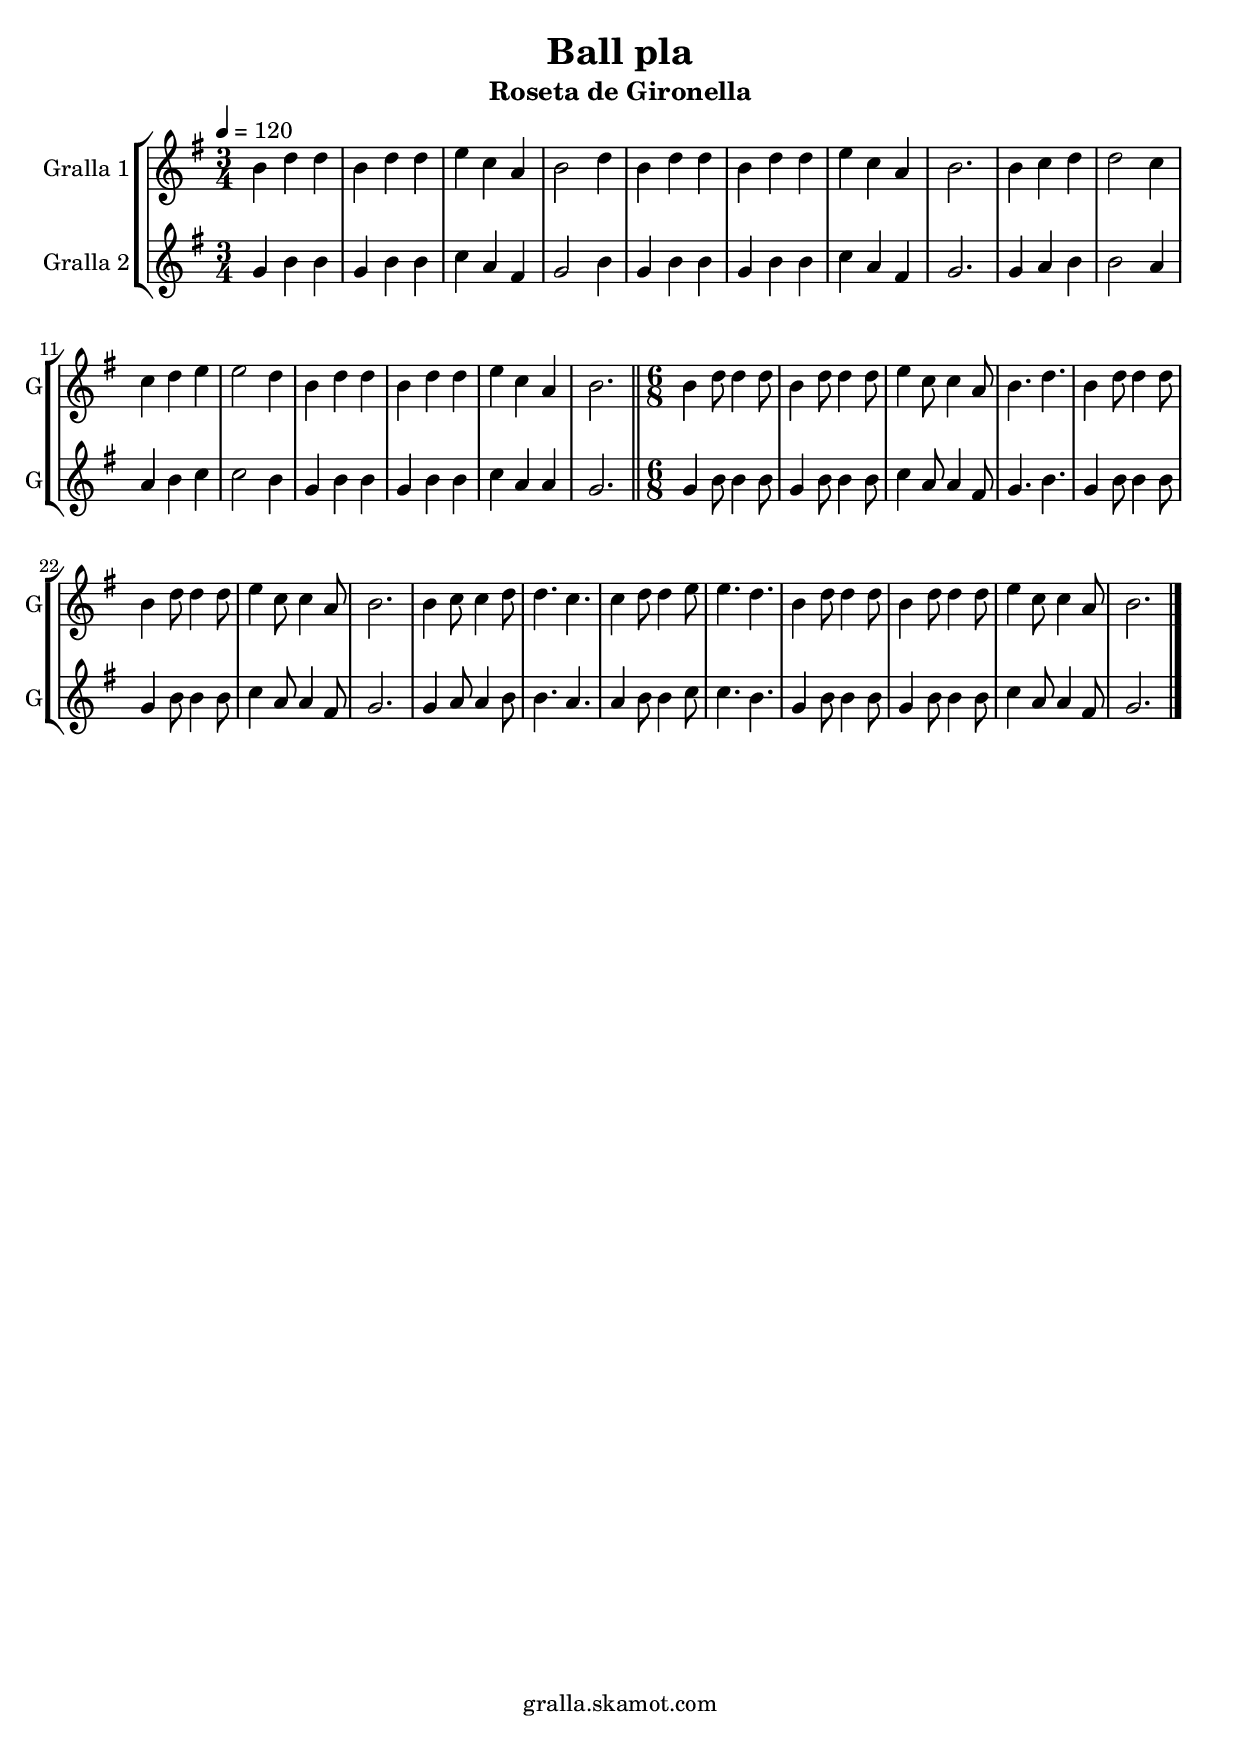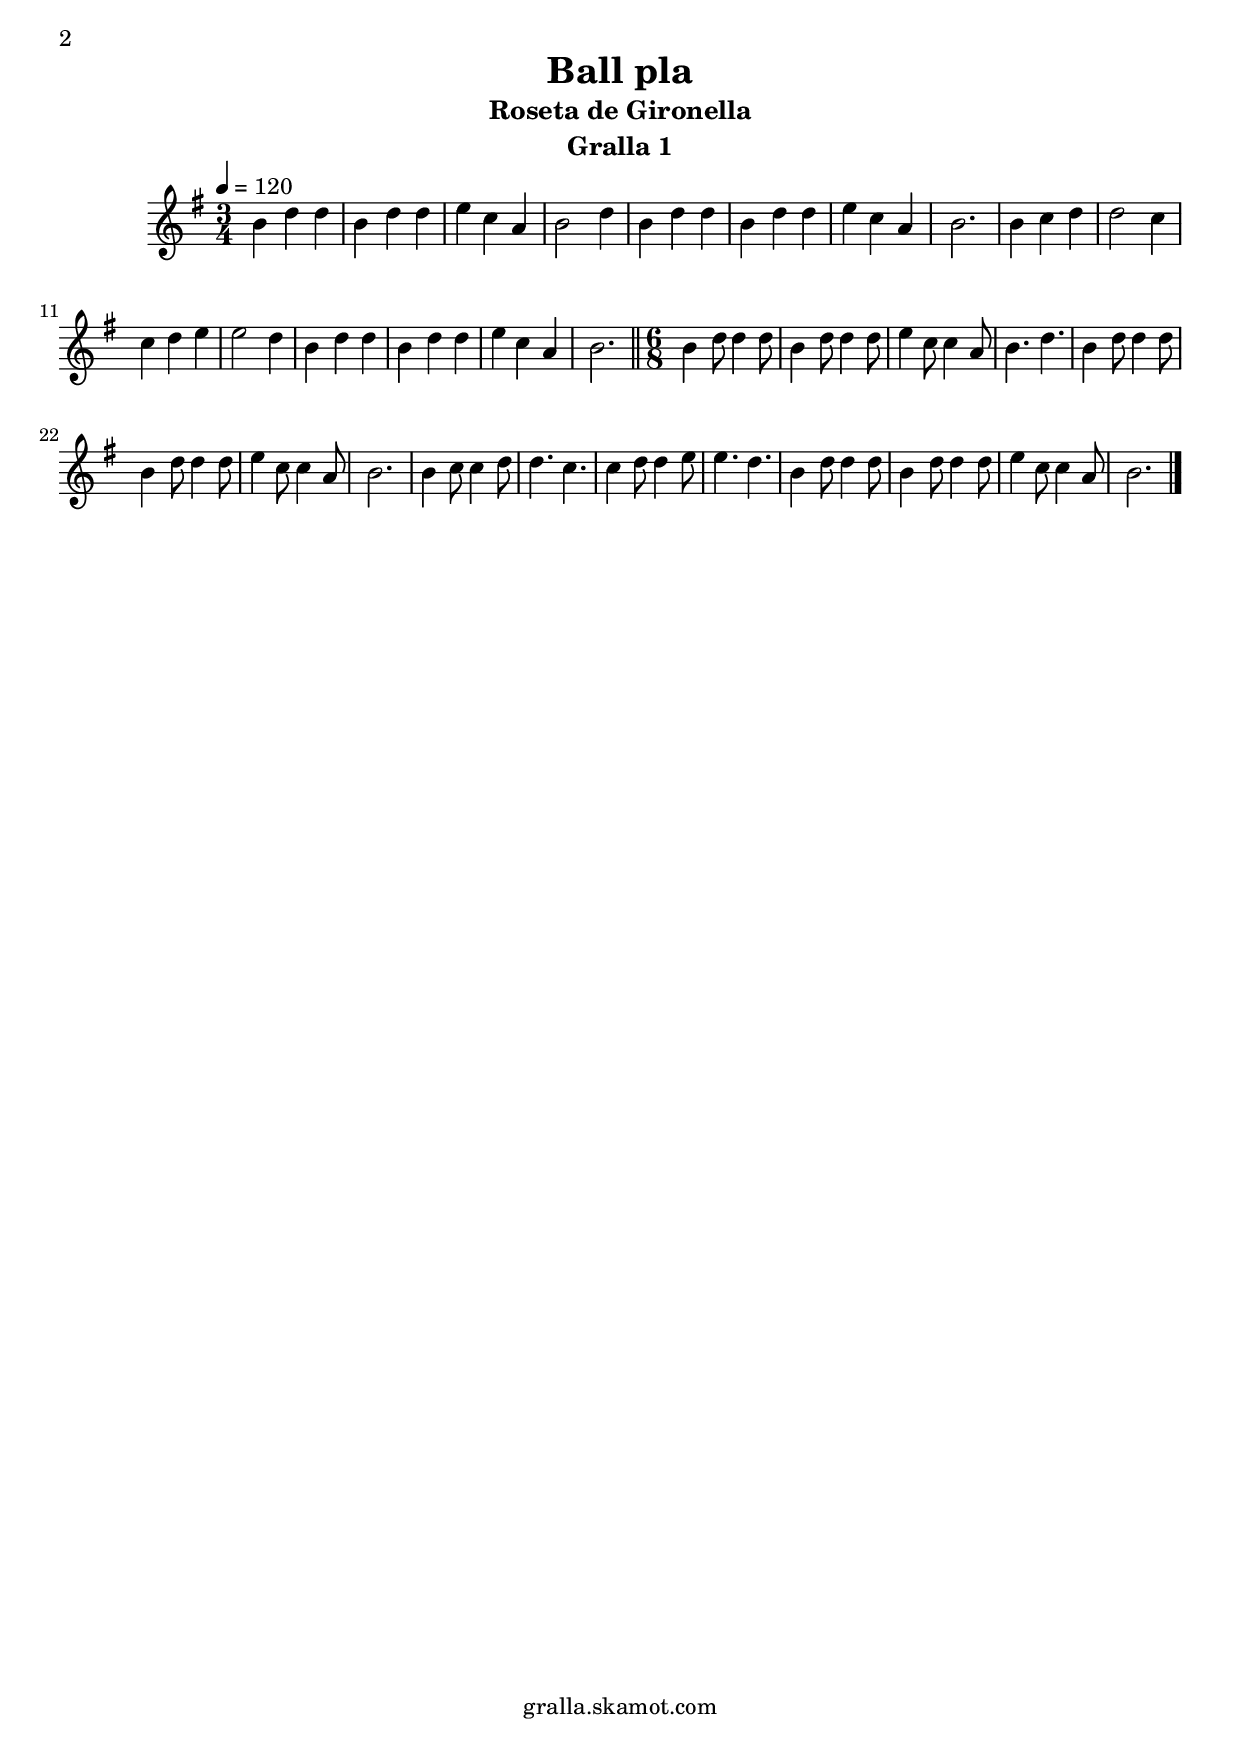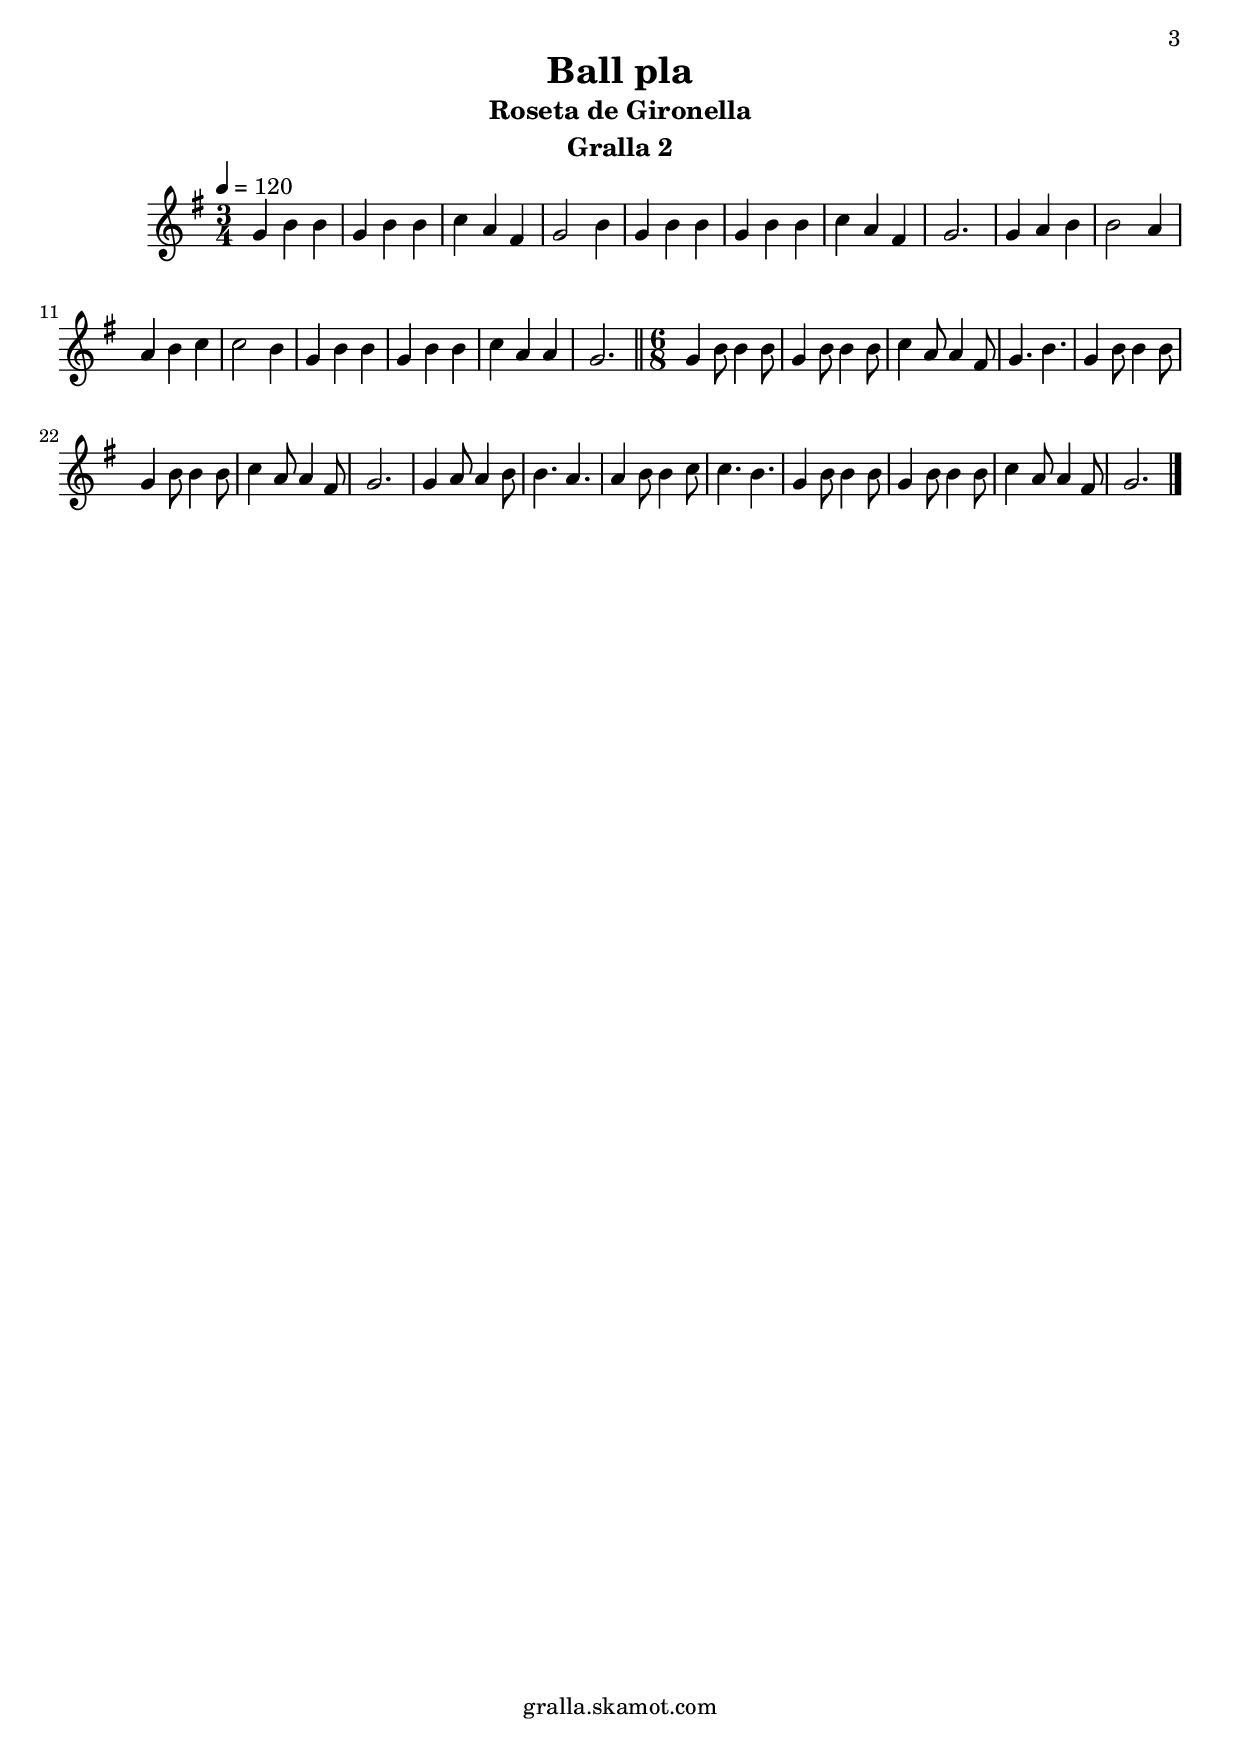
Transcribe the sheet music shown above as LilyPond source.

\version "2.16.2"

\header {
  dedication=""
  title="Ball pla"
  subtitle="Roseta de Gironella"
  subsubtitle=""
  poet=""
  meter=""
  piece=""
  composer=""
  arranger=""
  opus=""
  instrument=""
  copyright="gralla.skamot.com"
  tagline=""
}

liniaroAa =
\relative b'
{
  \tempo 4=120
  \clef treble
  \key g \major
  \time 3/4
  b4 d d  |
  b4 d d  |
  e4 c a  |
  b2 d4  |
  %05
  b4 d d  |
  b4 d d  |
  e4 c a  |
  b2.  |
  b4 c d  |
  %10
  d2 c4  |
  c4 d e  |
  e2 d4  |
  b4 d d  |
  b4 d d  |
  %15
  e4 c a  |
  b2.  \bar "||"
  \time 6/8   b4 d8 d4 d8  |
  b4 d8 d4 d8  |
  e4 c8 c4 a8  |
  %20
  b4. d  |
  b4 d8 d4 d8  |
  b4 d8 d4 d8  |
  e4 c8 c4 a8  |
  b2.  |
  %25
  b4 c8 c4 d8  |
  d4. c  |
  c4 d8 d4 e8  |
  e4. d  |
  b4 d8 d4 d8  |
  %30
  b4 d8 d4 d8  |
  e4 c8 c4 a8  |
  b2.  \bar "|."
}

liniaroAb =
\relative g'
{
  \tempo 4=120
  \clef treble
  \key g \major
  \time 3/4
  g4 b b  |
  g4 b b  |
  c4 a fis  |
  g2 b4  |
  %05
  g4 b b  |
  g4 b b  |
  c4 a fis  |
  g2.  |
  g4 a b  |
  %10
  b2 a4  |
  a4 b c  |
  c2 b4  |
  g4 b b  |
  g4 b b  |
  %15
  c4 a a  |
  g2.  \bar "||"
  \time 6/8   g4 b8 b4 b8  |
  g4 b8 b4 b8  |
  c4 a8 a4 fis8  |
  %20
  g4. b  |
  g4 b8 b4 b8  |
  g4 b8 b4 b8  |
  c4 a8 a4 fis8  |
  g2.  |
  %25
  g4 a8 a4 b8  |
  b4. a  |
  a4 b8 b4 c8  |
  c4. b  |
  g4 b8 b4 b8  |
  %30
  g4 b8 b4 b8  |
  c4 a8 a4 fis8  |
  g2.  \bar "|."
}

\bookpart {
  \score {
    \new StaffGroup {
      \override Score.RehearsalMark.self-alignment-X = #LEFT
      <<
        \new Staff \with {instrumentName = #"Gralla 1" shortInstrumentName = #"G"} \liniaroAa
        \new Staff \with {instrumentName = #"Gralla 2" shortInstrumentName = #"G"} \liniaroAb
      >>
    }
    \layout {}
  }
  \score { \unfoldRepeats
    \new StaffGroup {
      \override Score.RehearsalMark.self-alignment-X = #LEFT
      <<
        \new Staff \with {instrumentName = #"Gralla 1" shortInstrumentName = #"G"} \liniaroAa
        \new Staff \with {instrumentName = #"Gralla 2" shortInstrumentName = #"G"} \liniaroAb
      >>
    }
    \midi {
      \set Staff.midiInstrument = "oboe"
      \set DrumStaff.midiInstrument = "drums"
    }
  }
}

\bookpart {
  \header {instrument="Gralla 1"}
  \score {
    \new StaffGroup {
      \override Score.RehearsalMark.self-alignment-X = #LEFT
      <<
        \new Staff \liniaroAa
      >>
    }
    \layout {}
  }
  \score { \unfoldRepeats
    \new StaffGroup {
      \override Score.RehearsalMark.self-alignment-X = #LEFT
      <<
        \new Staff \liniaroAa
      >>
    }
    \midi {
      \set Staff.midiInstrument = "oboe"
      \set DrumStaff.midiInstrument = "drums"
    }
  }
}

\bookpart {
  \header {instrument="Gralla 2"}
  \score {
    \new StaffGroup {
      \override Score.RehearsalMark.self-alignment-X = #LEFT
      <<
        \new Staff \liniaroAb
      >>
    }
    \layout {}
  }
  \score { \unfoldRepeats
    \new StaffGroup {
      \override Score.RehearsalMark.self-alignment-X = #LEFT
      <<
        \new Staff \liniaroAb
      >>
    }
    \midi {
      \set Staff.midiInstrument = "oboe"
      \set DrumStaff.midiInstrument = "drums"
    }
  }
}

